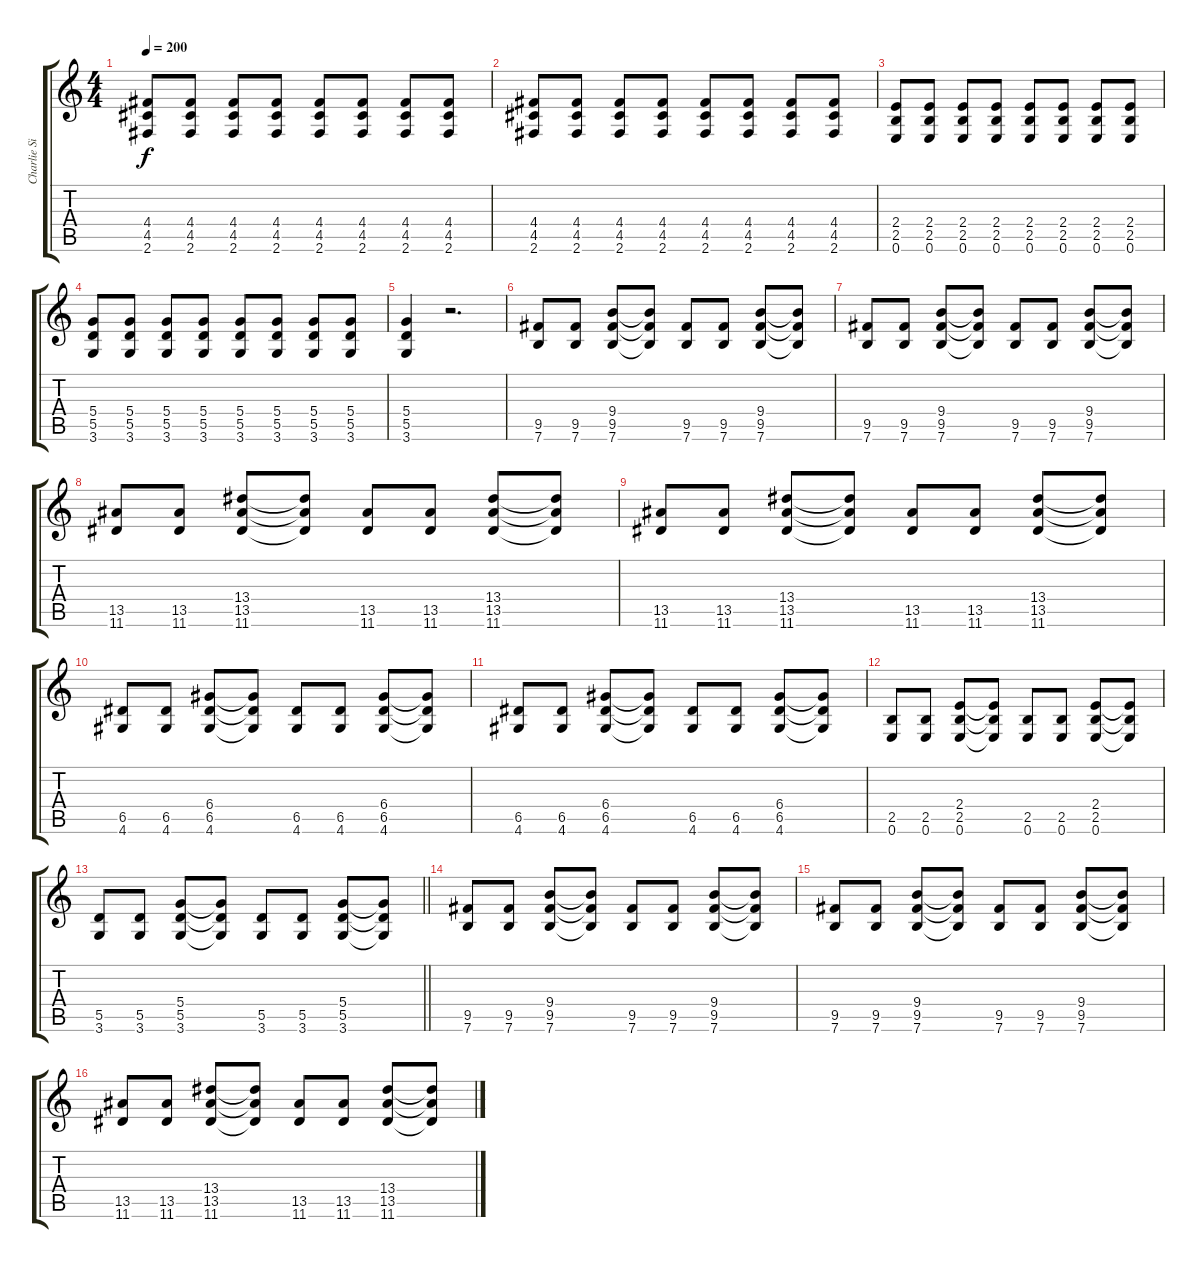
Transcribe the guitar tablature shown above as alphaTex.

\track ("Charlie Simpson" "Charlie Si") {instrument distortionguitar}
\staff {score tabs}
\tuning (E4 B3 G3 D3 A2 E2) {hide}
\ts (4 4)
\tempo 200
\clef g2
\ks c
(4.4 4.5 2.6).8{dy f} (4.4 4.5 2.6).8 (4.4 4.5 2.6).8 (4.4 4.5 2.6).8 (4.4 4.5 2.6).8 (4.4 4.5 2.6).8 (4.4 4.5 2.6).8 (4.4 4.5 2.6).8 |
(4.4 4.5 2.6).8 (4.4 4.5 2.6).8 (4.4 4.5 2.6).8 (4.4 4.5 2.6).8 (4.4 4.5 2.6).8 (4.4 4.5 2.6).8 (4.4 4.5 2.6).8 (4.4 4.5 2.6).8 |
(2.4 2.5 0.6).8 (2.4 2.5 0.6).8 (2.4 2.5 0.6).8 (2.4 2.5 0.6).8 (2.4 2.5 0.6).8 (2.4 2.5 0.6).8 (2.4 2.5 0.6).8 (2.4 2.5 0.6).8 |
(5.4 5.5 3.6).8 (5.4 5.5 3.6).8 (5.4 5.5 3.6).8 (5.4 5.5 3.6).8 (5.4 5.5 3.6).8 (5.4 5.5 3.6).8 (5.4 5.5 3.6).8 (5.4 5.5 3.6).8 |
(5.4 5.5 3.6).4 r.2{d} |
(9.5 7.6).8 (9.5 7.6).8 (9.4 9.5 7.6).8 (9.4{t} 9.5{t} 7.6{t}).8 (9.5 7.6).8 (9.5 7.6).8 (9.4 9.5 7.6).8 (9.4{t} 9.5{t} 7.6{t}).8 |
(9.5 7.6).8 (9.5 7.6).8 (9.4 9.5 7.6).8 (9.4{t} 9.5{t} 7.6{t}).8 (9.5 7.6).8 (9.5 7.6).8 (9.4 9.5 7.6).8 (9.4{t} 9.5{t} 7.6{t}).8 |
(13.5 11.6).8 (13.5 11.6).8 (13.4 13.5 11.6).8 (13.4{t} 13.5{t} 11.6{t}).8 (13.5 11.6).8 (13.5 11.6).8 (13.4 13.5 11.6).8 (13.4{t} 13.5{t} 11.6{t}).8 |
(13.5 11.6).8 (13.5 11.6).8 (13.4 13.5 11.6).8 (13.4{t} 13.5{t} 11.6{t}).8 (13.5 11.6).8 (13.5 11.6).8 (13.4 13.5 11.6).8 (13.4{t} 13.5{t} 11.6{t}).8 |
(6.5 4.6).8 (6.5 4.6).8 (6.4 6.5 4.6).8 (6.4{t} 6.5{t} 4.6{t}).8 (6.5 4.6).8 (6.5 4.6).8 (6.4 6.5 4.6).8 (6.4{t} 6.5{t} 4.6{t}).8 |
(6.5 4.6).8 (6.5 4.6).8 (6.4 6.5 4.6).8 (6.4{t} 6.5{t} 4.6{t}).8 (6.5 4.6).8 (6.5 4.6).8 (6.4 6.5 4.6).8 (6.4{t} 6.5{t} 4.6{t}).8 |
(2.5 0.6).8 (2.5 0.6).8 (2.4 2.5 0.6).8 (2.4{t} 2.5{t} 0.6{t}).8 (2.5 0.6).8 (2.5 0.6).8 (2.4 2.5 0.6).8 (2.4{t} 2.5{t} 0.6{t}).8 |
\barLineRight lightlight
(5.5 3.6).8 (5.5 3.6).8 (5.4 5.5 3.6).8 (5.4{t} 5.5{t} 3.6{t}).8 (5.5 3.6).8 (5.5 3.6).8 (5.4 5.5 3.6).8 (5.4{t} 5.5{t} 3.6{t}).8 |
(9.5 7.6).8 (9.5 7.6).8 (9.4 9.5 7.6).8 (9.4{t} 9.5{t} 7.6{t}).8 (9.5 7.6).8 (9.5 7.6).8 (9.4 9.5 7.6).8 (9.4{t} 9.5{t} 7.6{t}).8 |
(9.5 7.6).8 (9.5 7.6).8 (9.4 9.5 7.6).8 (9.4{t} 9.5{t} 7.6{t}).8 (9.5 7.6).8 (9.5 7.6).8 (9.4 9.5 7.6).8 (9.4{t} 9.5{t} 7.6{t}).8 |
(13.5 11.6).8 (13.5 11.6).8 (13.4 13.5 11.6).8 (13.4{t} 13.5{t} 11.6{t}).8 (13.5 11.6).8 (13.5 11.6).8 (13.4 13.5 11.6).8 (13.4{t} 13.5{t} 11.6{t}).8
